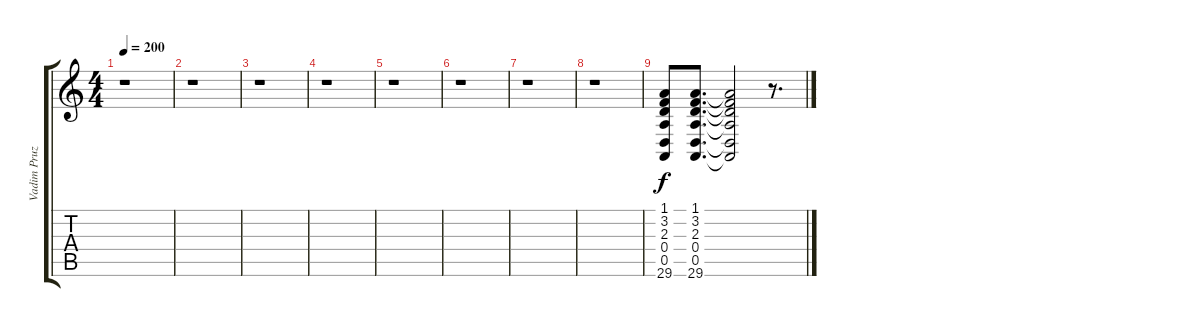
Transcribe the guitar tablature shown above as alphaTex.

\track ("Vadim Pruzhanov | Keyboard 2" "Vadim Pruz") {instrument stringensemble1}
\staff {score tabs}
\tuning (E4 B3 G3 D3 A2 E2) {hide}
\ts (4 4)
\tempo 200
\clef g2
\ks c
r.1{dy f} |
r.1 |
r.1 |
r.1 |
r.1 |
r.1 |
r.1 |
r.1 |
(1.1 3.2 2.3 0.4 0.5 29.6).8 (1.1 3.2 2.3 0.4 0.5 29.6).8{d} (1.1{t} 3.2{t} 2.3{t} 0.4{t} 0.5{t} 29.6{t}).2 r.8{d}
